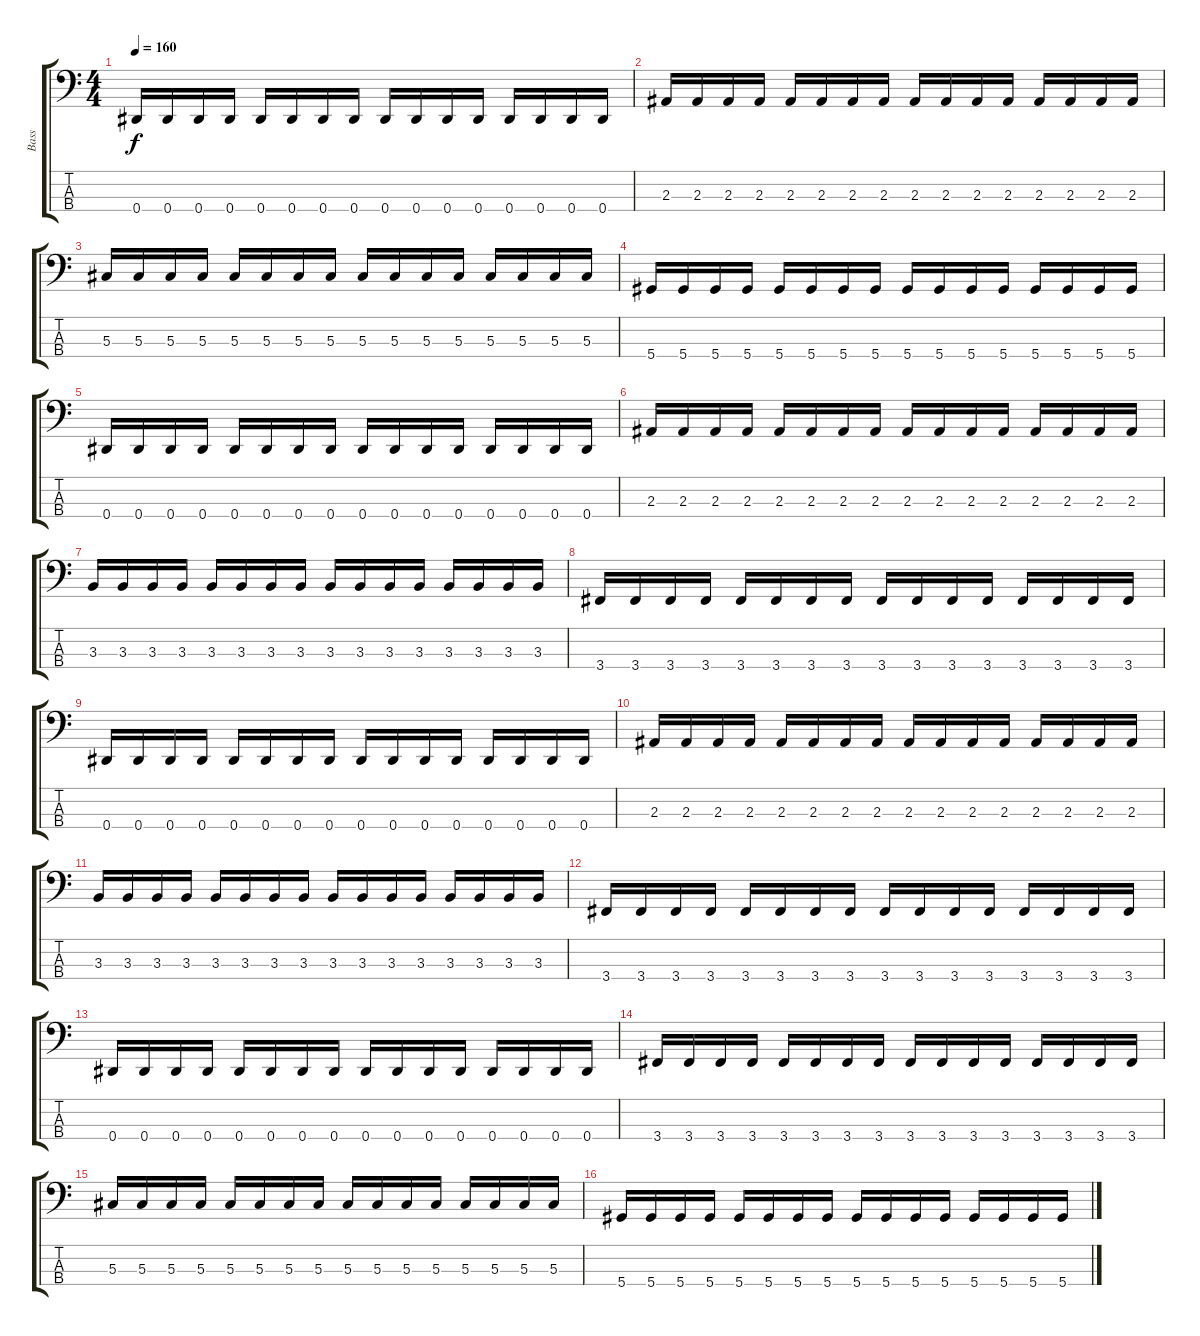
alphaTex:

\track ("Bass" "Bass") {instrument electricbassfinger}
\staff {score tabs}
\tuning (Gb2 Db2 Ab1 Eb1) {hide}
\ts (4 4)
\tempo 160
\clef f4
\ks c
0.4.16{dy f} 0.4.16 0.4.16 0.4.16 0.4.16 0.4.16 0.4.16 0.4.16 0.4.16 0.4.16 0.4.16 0.4.16 0.4.16 0.4.16 0.4.16 0.4.16 |
2.3.16 2.3.16 2.3.16 2.3.16 2.3.16 2.3.16 2.3.16 2.3.16 2.3.16 2.3.16 2.3.16 2.3.16 2.3.16 2.3.16 2.3.16 2.3.16 |
5.3.16 5.3.16 5.3.16 5.3.16 5.3.16 5.3.16 5.3.16 5.3.16 5.3.16 5.3.16 5.3.16 5.3.16 5.3.16 5.3.16 5.3.16 5.3.16 |
5.4.16 5.4.16 5.4.16 5.4.16 5.4.16 5.4.16 5.4.16 5.4.16 5.4.16 5.4.16 5.4.16 5.4.16 5.4.16 5.4.16 5.4.16 5.4.16 |
0.4.16 0.4.16 0.4.16 0.4.16 0.4.16 0.4.16 0.4.16 0.4.16 0.4.16 0.4.16 0.4.16 0.4.16 0.4.16 0.4.16 0.4.16 0.4.16 |
2.3.16 2.3.16 2.3.16 2.3.16 2.3.16 2.3.16 2.3.16 2.3.16 2.3.16 2.3.16 2.3.16 2.3.16 2.3.16 2.3.16 2.3.16 2.3.16 |
3.3.16 3.3.16 3.3.16 3.3.16 3.3.16 3.3.16 3.3.16 3.3.16 3.3.16 3.3.16 3.3.16 3.3.16 3.3.16 3.3.16 3.3.16 3.3.16 |
3.4.16 3.4.16 3.4.16 3.4.16 3.4.16 3.4.16 3.4.16 3.4.16 3.4.16 3.4.16 3.4.16 3.4.16 3.4.16 3.4.16 3.4.16 3.4.16 |
0.4.16 0.4.16 0.4.16 0.4.16 0.4.16 0.4.16 0.4.16 0.4.16 0.4.16 0.4.16 0.4.16 0.4.16 0.4.16 0.4.16 0.4.16 0.4.16 |
2.3.16 2.3.16 2.3.16 2.3.16 2.3.16 2.3.16 2.3.16 2.3.16 2.3.16 2.3.16 2.3.16 2.3.16 2.3.16 2.3.16 2.3.16 2.3.16 |
3.3.16 3.3.16 3.3.16 3.3.16 3.3.16 3.3.16 3.3.16 3.3.16 3.3.16 3.3.16 3.3.16 3.3.16 3.3.16 3.3.16 3.3.16 3.3.16 |
3.4.16 3.4.16 3.4.16 3.4.16 3.4.16 3.4.16 3.4.16 3.4.16 3.4.16 3.4.16 3.4.16 3.4.16 3.4.16 3.4.16 3.4.16 3.4.16 |
0.4.16 0.4.16 0.4.16 0.4.16 0.4.16 0.4.16 0.4.16 0.4.16 0.4.16 0.4.16 0.4.16 0.4.16 0.4.16 0.4.16 0.4.16 0.4.16 |
3.4.16 3.4.16 3.4.16 3.4.16 3.4.16 3.4.16 3.4.16 3.4.16 3.4.16 3.4.16 3.4.16 3.4.16 3.4.16 3.4.16 3.4.16 3.4.16 |
5.3.16 5.3.16 5.3.16 5.3.16 5.3.16 5.3.16 5.3.16 5.3.16 5.3.16 5.3.16 5.3.16 5.3.16 5.3.16 5.3.16 5.3.16 5.3.16 |
5.4.16 5.4.16 5.4.16 5.4.16 5.4.16 5.4.16 5.4.16 5.4.16 5.4.16 5.4.16 5.4.16 5.4.16 5.4.16 5.4.16 5.4.16 5.4.16
